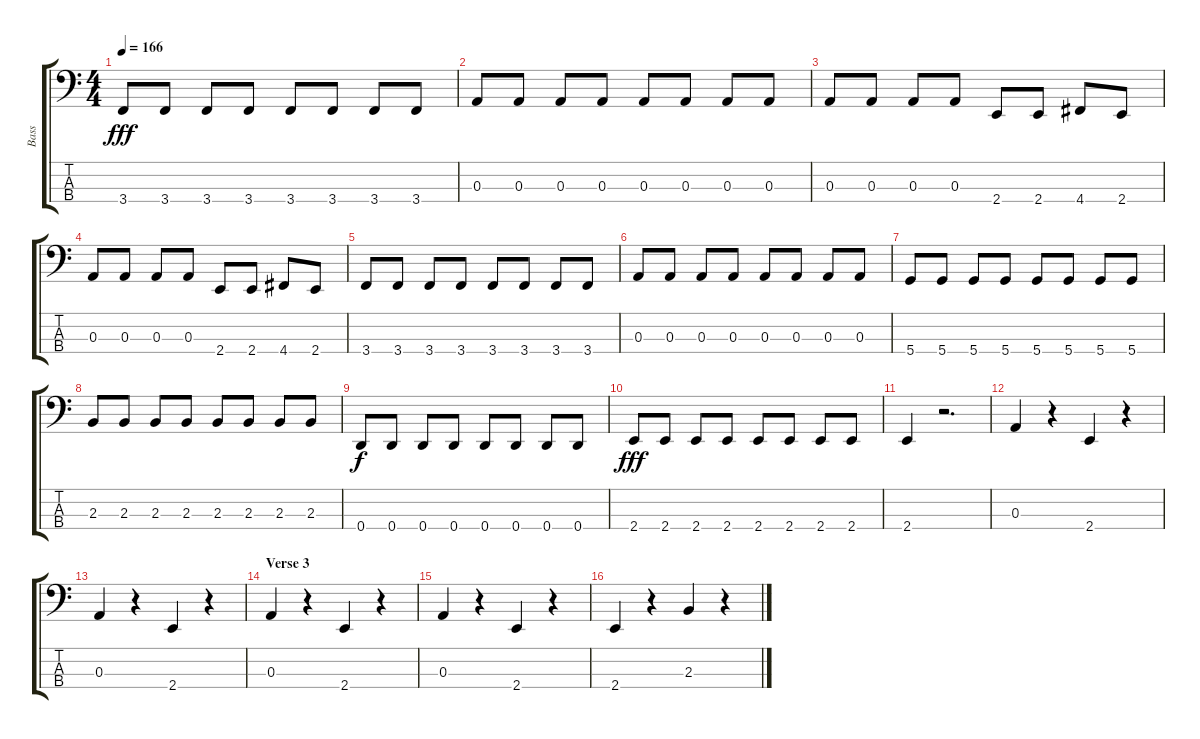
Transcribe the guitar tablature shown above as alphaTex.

\track ("Bass" "Bass") {instrument electricbassfinger}
\staff {score tabs}
\tuning (G2 D2 A1 D1) {hide}
\ts (4 4)
\tempo 166
\clef f4
\ks c
3.4.8{dy fff} 3.4.8 3.4.8 3.4.8 3.4.8 3.4.8 3.4.8 3.4.8 |
0.3.8 0.3.8 0.3.8 0.3.8 0.3.8 0.3.8 0.3.8 0.3.8 |
0.3.8 0.3.8 0.3.8 0.3.8 2.4.8 2.4.8 4.4.8 2.4.8 |
0.3.8 0.3.8 0.3.8 0.3.8 2.4.8 2.4.8 4.4.8 2.4.8 |
3.4.8 3.4.8 3.4.8 3.4.8 3.4.8 3.4.8 3.4.8 3.4.8 |
0.3.8 0.3.8 0.3.8 0.3.8 0.3.8 0.3.8 0.3.8 0.3.8 |
5.4.8 5.4.8 5.4.8 5.4.8 5.4.8 5.4.8 5.4.8 5.4.8 |
2.3.8 2.3.8 2.3.8 2.3.8 2.3.8 2.3.8 2.3.8 2.3.8 |
0.4.8{dy f} 0.4.8 0.4.8 0.4.8 0.4.8 0.4.8 0.4.8 0.4.8 |
2.4.8{dy fff} 2.4.8 2.4.8 2.4.8 2.4.8 2.4.8 2.4.8 2.4.8 |
2.4.4 r.2{d} |
0.3.4 r.4 2.4.4 r.4 |
0.3.4 r.4 2.4.4 r.4 |
\section ("" "Verse 3")
0.3.4 r.4 2.4.4 r.4 |
0.3.4 r.4 2.4.4 r.4 |
2.4.4 r.4 2.3.4 r.4
